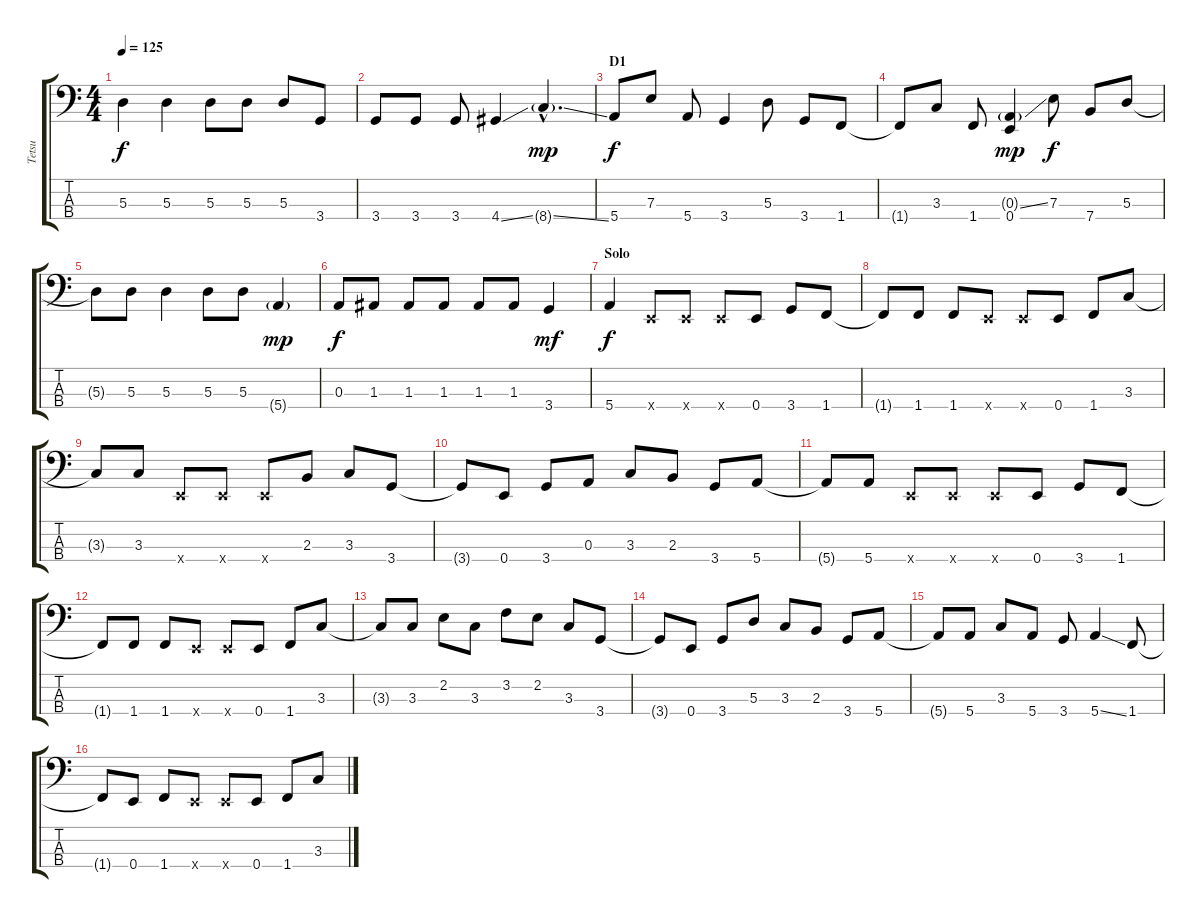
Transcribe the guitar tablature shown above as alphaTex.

\track ("Tetsu" "Tetsu") {instrument electricbasspick}
\staff {score tabs}
\tuning (G2 D2 A1 E1) {hide}
\ts (4 4)
\tempo 125
\clef f4
\ks c
5.3.4{dy f} 5.3.4 5.3.8 5.3.8 5.3.8 3.4.8 |
3.4.8 3.4.8 3.4.8 4.4{ss}.4 8.4{ss g hac}.4{d dy mp} |
\section ("" "D1")
5.4.8{dy f} 7.3.8 5.4.8 3.4.4 5.3.8 3.4.8 1.4.8 |
1.4{t}.8 3.3.8 1.4.8 (0.3{ss g} 0.4).4{dy mp} 7.3.8{dy f} 7.4.8 5.3.8 |
5.3{t}.8 5.3.8 5.3.4 5.3.8 5.3.8 5.4{g}.4{dy mp} |
0.3.8{dy f} 1.3.8 1.3.8 1.3.8 1.3.8 1.3.8 3.4.4{dy mf} |
\section ("" "Solo")
5.4.4{dy f} 0.4{x}.8 0.4{x}.8 0.4{x}.8 0.4.8 3.4.8 1.4.8 |
1.4{t}.8 1.4.8 1.4.8 0.4{x}.8 0.4{x}.8 0.4.8 1.4.8 3.3.8 |
3.3{t}.8 3.3.8 0.4{x}.8 0.4{x}.8 0.4{x}.8 2.3.8 3.3.8 3.4.8 |
3.4{t}.8 0.4.8 3.4.8 0.3.8 3.3.8 2.3.8 3.4.8 5.4.8 |
5.4{t}.8 5.4.8 0.4{x}.8 0.4{x}.8 0.4{x}.8 0.4.8 3.4.8 1.4.8 |
1.4{t}.8 1.4.8 1.4.8 0.4{x}.8 0.4{x}.8 0.4.8 1.4.8 3.3.8 |
3.3{t}.8 3.3.8 2.2.8 3.3.8 3.2.8 2.2.8 3.3.8 3.4.8 |
3.4{t}.8 0.4.8 3.4.8 5.3.8 3.3.8 2.3.8 3.4.8 5.4.8 |
5.4{t}.8 5.4.8 3.3.8 5.4.8 3.4.8 5.4{ss}.4 1.4.8 |
1.4{t}.8 0.4.8 1.4.8 0.4{x}.8 0.4{x}.8 0.4.8 1.4.8 3.3.8
